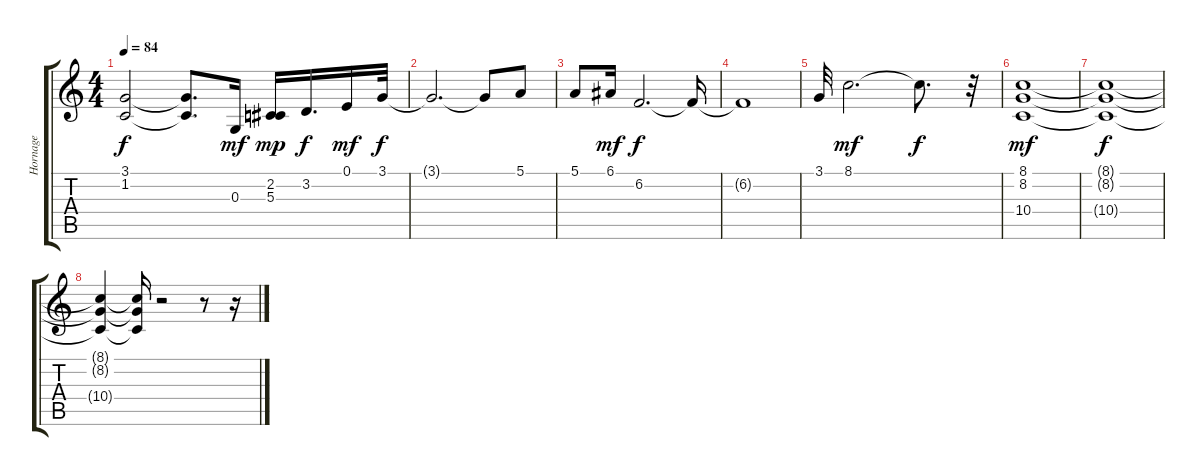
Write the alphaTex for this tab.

\track ("Hornage" "Hornage") {instrument frenchhorn}
\staff {score tabs}
\tuning (E4 B3 G3 D3 A2 E2) {hide}
\ts (4 4)
\tempo 84
\clef g2
\ks c
(3.1 1.2).2{dy f} (3.1{t} 1.2{t}).8{d} 0.3.16{dy mf} (2.2 5.3).16{dy mp} 3.2.16{d dy f} 0.1.16{dy mf} 3.1.32{dy f} |
3.1{t}.2{d} 3.1{t}.8 5.1.8 |
5.1.8 6.1.16{dy mf} 6.2.2{d dy f} 6.2{t}.16 |
6.2{t}.1 |
3.1.32 8.1.2{d dy mf} 8.1{t}.8{d dy f} r.32 |
(8.1 8.2 10.4).1{dy mf} |
(8.1{t} 8.2{t} 10.4{t}).1{dy f} |
(8.1{t} 8.2{t} 10.4{t}).4 (8.1{t} 8.2{t} 10.4{t}).16 r.2 r.8 r.16
